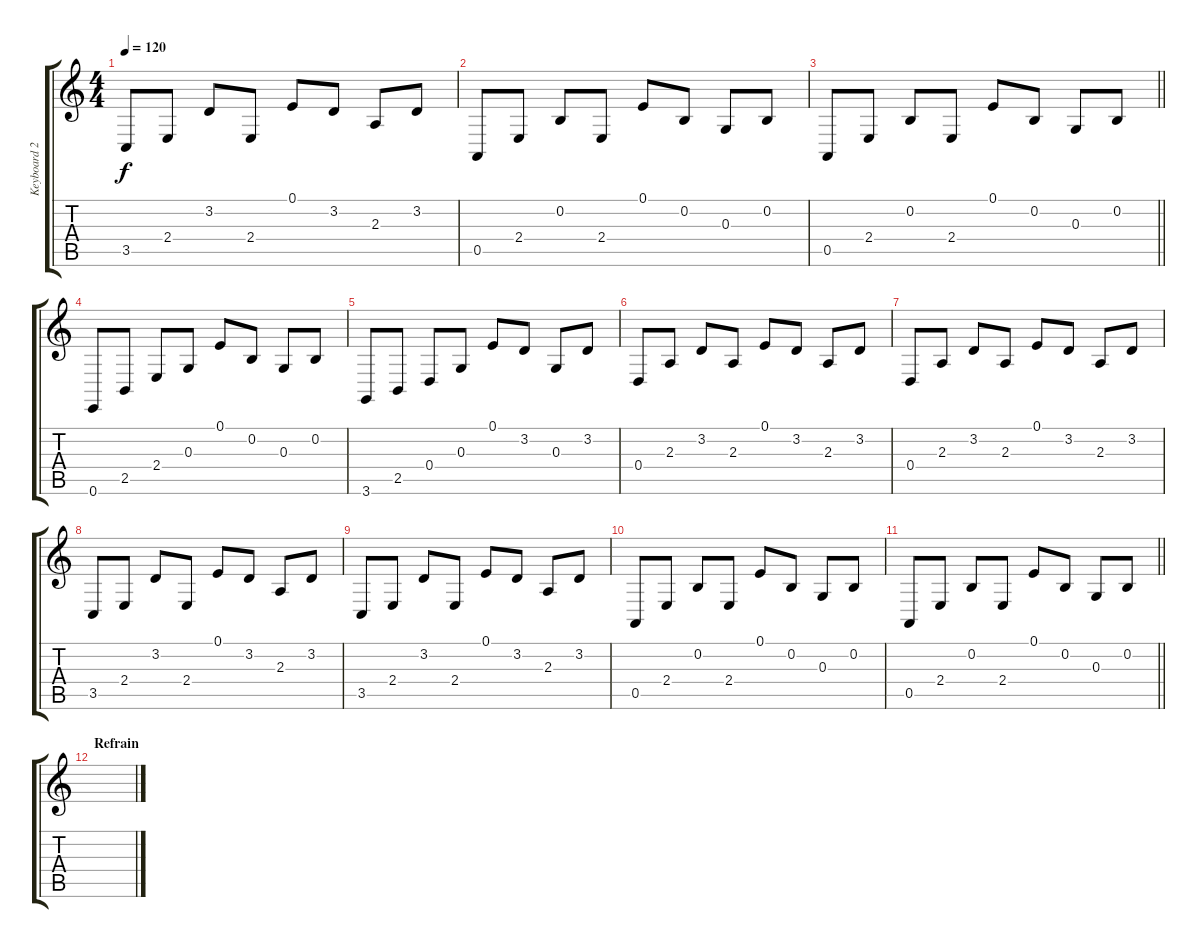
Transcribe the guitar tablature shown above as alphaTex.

\track ("Keyboard 2" "Keyboard 2") {instrument pad4choir}
\staff {score tabs}
\tuning (E4 B3 G3 D3 A2 E2) {hide}
\ts (4 4)
\tempo 120
\clef g2
\ks c
3.5.8{dy f} 2.4.8 3.2.8 2.4.8 0.1.8 3.2.8 2.3.8 3.2.8 |
0.5.8 2.4.8 0.2.8 2.4.8 0.1.8 0.2.8 0.3.8 0.2.8 |
\barLineRight lightlight
0.5.8 2.4.8 0.2.8 2.4.8 0.1.8 0.2.8 0.3.8 0.2.8 |
0.6.8 2.5.8 2.4.8 0.3.8 0.1.8 0.2.8 0.3.8 0.2.8 |
3.6.8 2.5.8 0.4.8 0.3.8 0.1.8 3.2.8 0.3.8 3.2.8 |
0.4.8 2.3.8 3.2.8 2.3.8 0.1.8 3.2.8 2.3.8 3.2.8 |
0.4.8 2.3.8 3.2.8 2.3.8 0.1.8 3.2.8 2.3.8 3.2.8 |
3.5.8 2.4.8 3.2.8 2.4.8 0.1.8 3.2.8 2.3.8 3.2.8 |
3.5.8 2.4.8 3.2.8 2.4.8 0.1.8 3.2.8 2.3.8 3.2.8 |
0.5.8 2.4.8 0.2.8 2.4.8 0.1.8 0.2.8 0.3.8 0.2.8 |
\barLineRight lightlight
0.5.8 2.4.8 0.2.8 2.4.8 0.1.8 0.2.8 0.3.8 0.2.8 |
\section ("" "Refrain")
